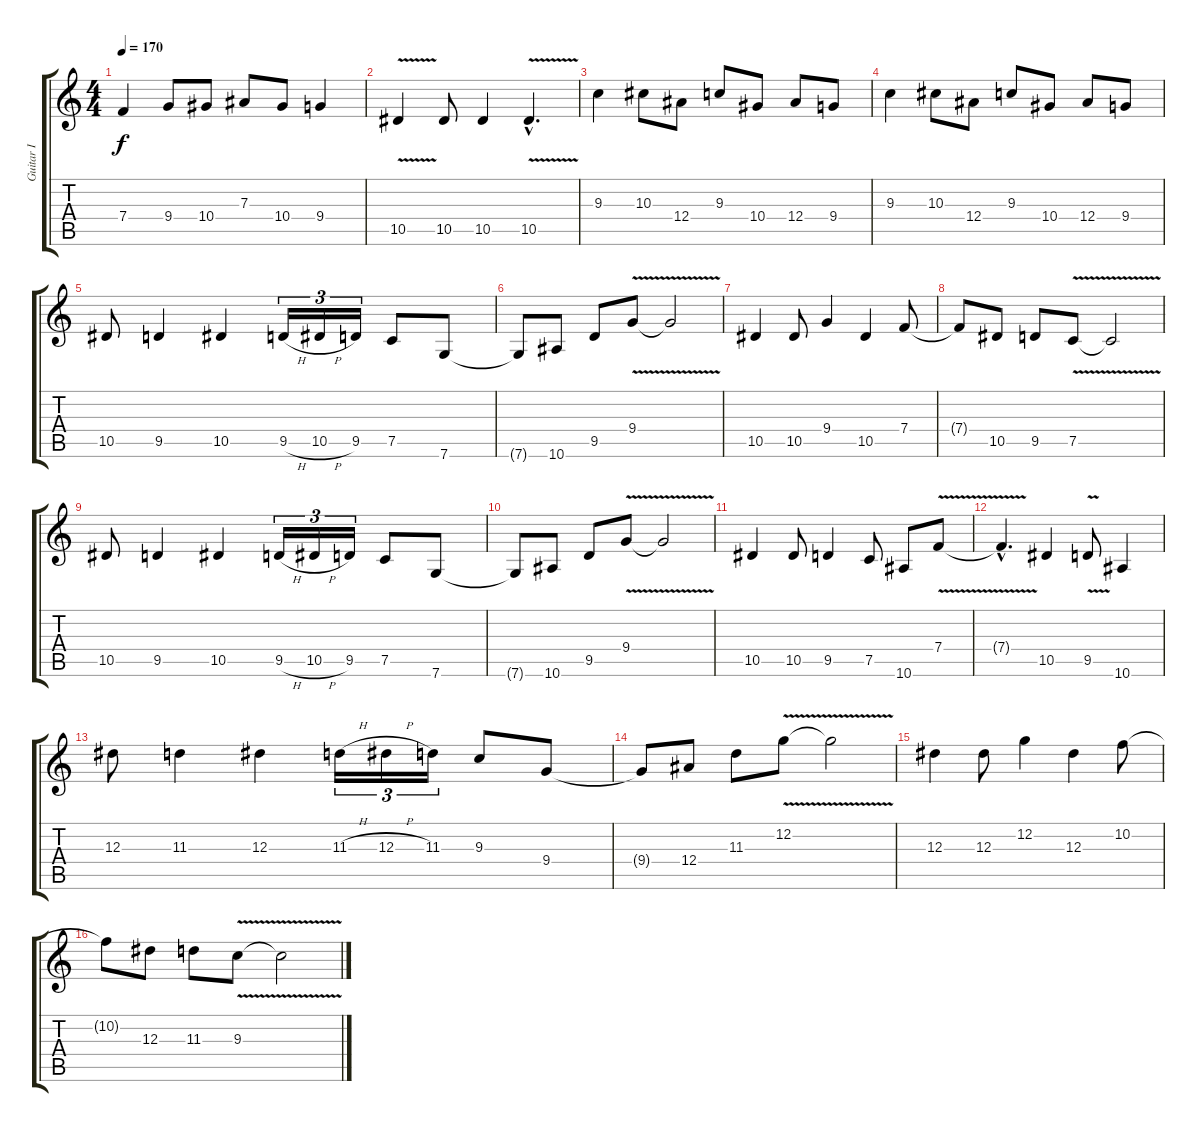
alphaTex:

\track ("Guitar I" "Guitar I") {instrument distortionguitar}
\staff {score tabs}
\tuning (C4 G3 Eb3 Bb2 F2 C2) {hide}
\ts (4 4)
\tempo 170
\clef g2
\ks c
7.4.4{dy f} 9.4.8 10.4.8 7.3.8 10.4.8 9.4.4 |
10.5{v}.4 10.5.8 10.5.4 10.5{v hac}.4{d} |
9.3.4 10.3.8 12.4.8 9.3.8 10.4.8 12.4.8 9.4.8 |
9.3.4 10.3.8 12.4.8 9.3.8 10.4.8 12.4.8 9.4.8 |
10.5.8 9.5.4 10.5.4 9.5{h}.16{tu (3 2)} 10.5{h}.16{tu (3 2)} 9.5.16{tu (3 2)} 7.5.8 7.6.8 |
7.6{t}.8 10.6.8 9.5.8 9.4{v}.8 9.4{t}.2 |
10.5.4 10.5.8 9.4.4 10.5.4 7.4.8 |
7.4{t}.8 10.5.8 9.5.8 7.5{v}.8 7.5{t}.2 |
10.5.8 9.5.4 10.5.4 9.5{h}.16{tu (3 2)} 10.5{h}.16{tu (3 2)} 9.5.16{tu (3 2)} 7.5.8 7.6.8 |
7.6{t}.8 10.6.8 9.5.8 9.4{v}.8 9.4{t}.2 |
10.5.4 10.5.8 9.5.4 7.5.8 10.6.8 7.4{v}.8 |
7.4{hac t}.4{d} 10.5.4 9.5{v}.8 10.6.4 |
12.3.8 11.3.4 12.3.4 11.3{h}.16{tu (3 2)} 12.3{h}.16{tu (3 2)} 11.3.16{tu (3 2)} 9.3.8 9.4.8 |
9.4{t}.8 12.4.8 11.3.8 12.2{v}.8 12.2{t}.2 |
12.3.4 12.3.8 12.2.4 12.3.4 10.2.8 |
10.2{t}.8 12.3.8 11.3.8 9.3{v}.8 9.3{t}.2
